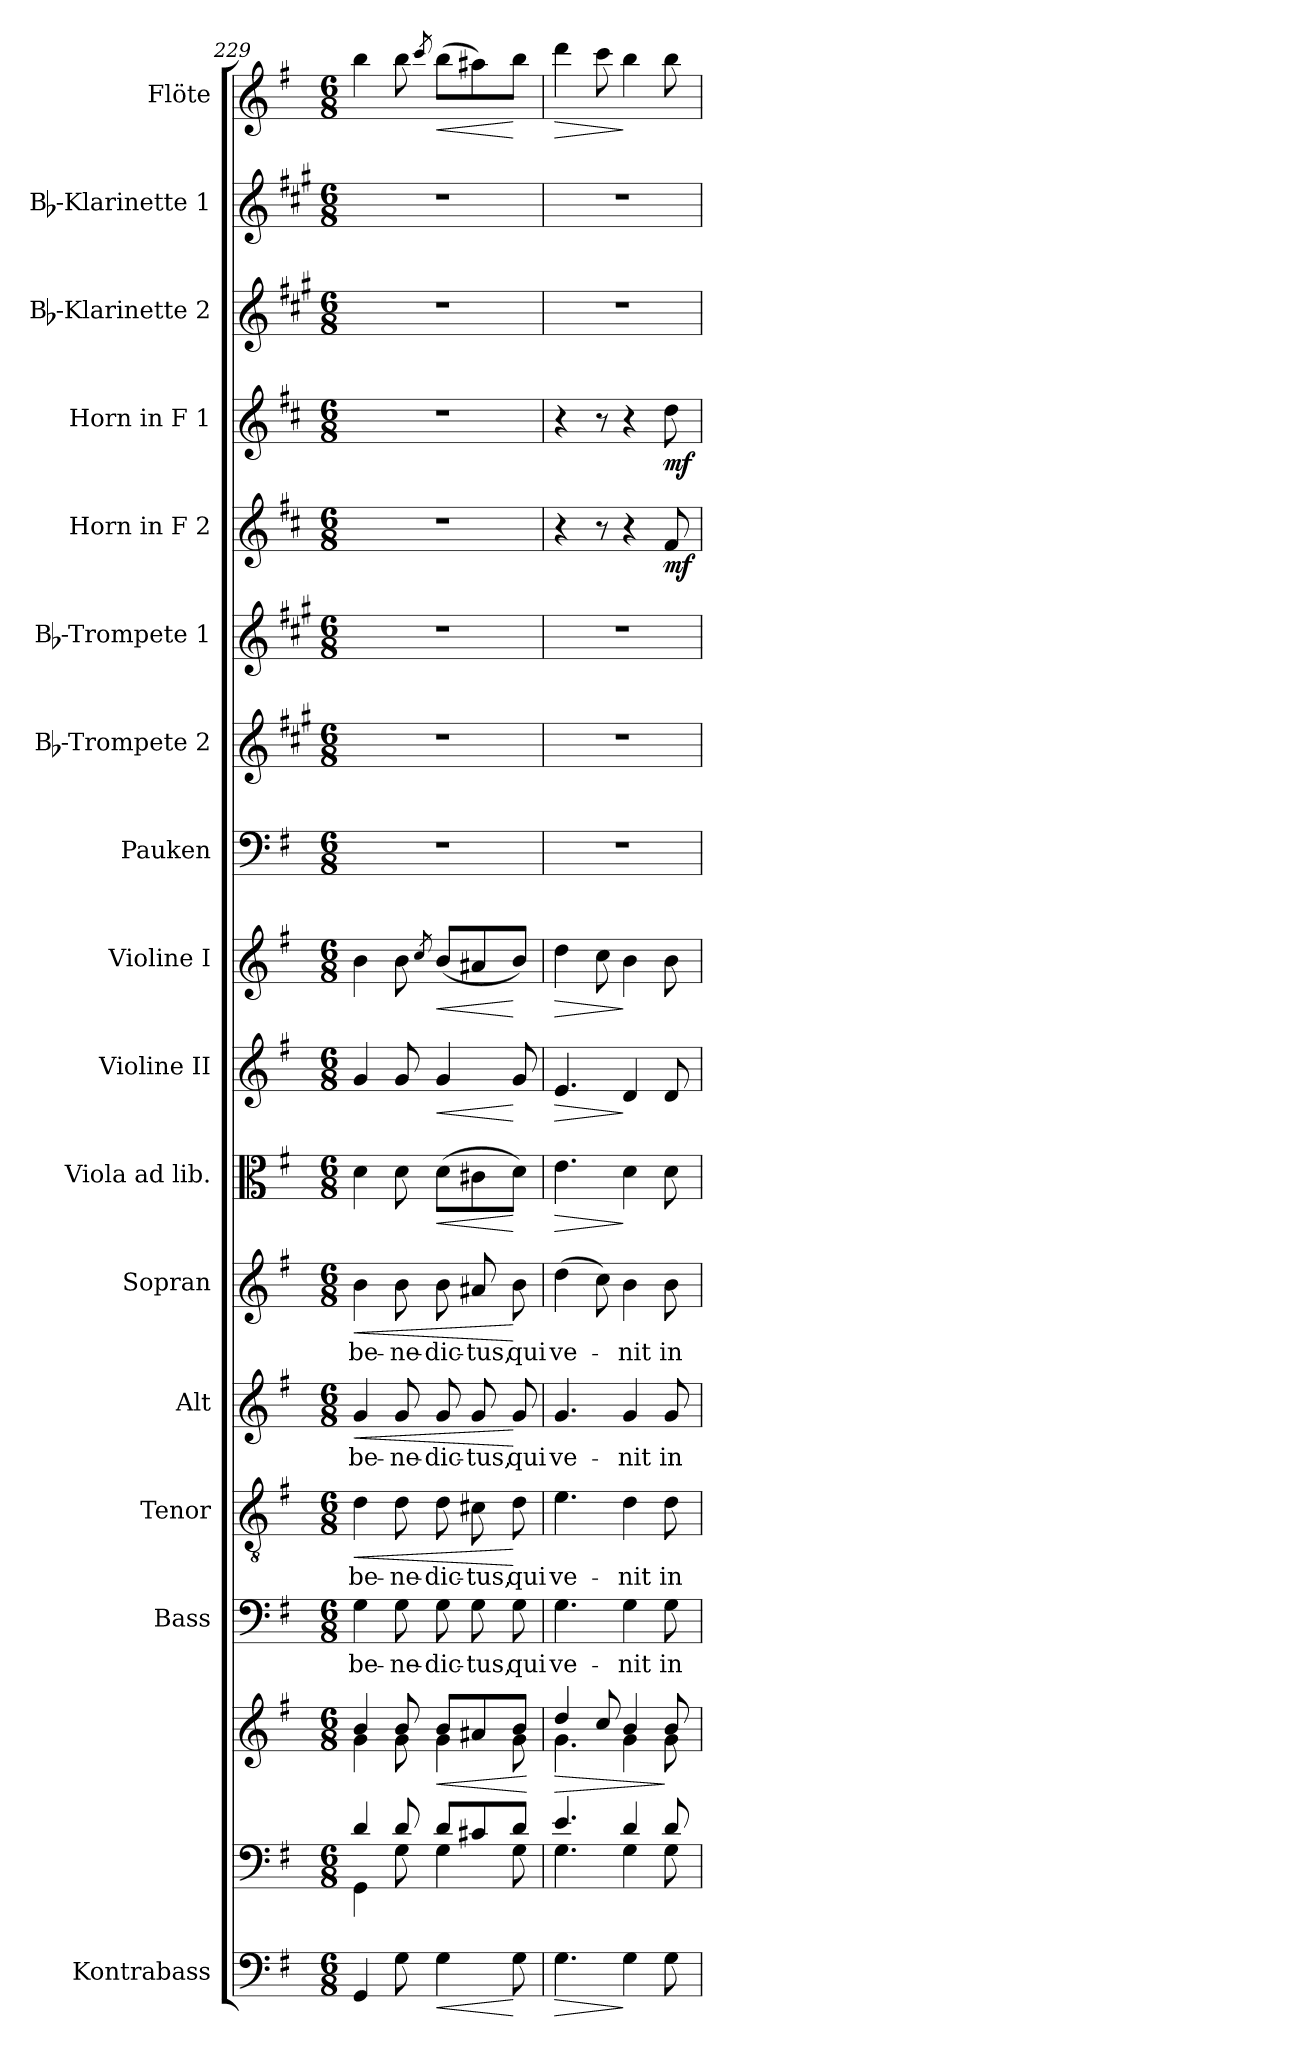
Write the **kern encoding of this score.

**kern	**dynam	**kern	**kern	**dynam	**kern	**text	**kern	**text	**dynam	**kern	**text	**dynam	**kern	**text	**dynam	**kern	**dynam	**kern	**dynam	**kern	**dynam	**kern	**kern	**kern	**kern	**dynam	**kern	**dynam	**kern	**kern	**kern	**dynam
*part17	*part17	*part16	*part16	*part16	*part15	*part15	*part14	*part14	*part14	*part13	*part13	*part13	*part12	*part12	*part12	*part11	*part11	*part10	*part10	*part9	*part9	*part8	*part7	*part6	*part5	*part5	*part4	*part4	*part3	*part2	*part1	*part1
*staff18	*staff18	*staff17	*staff16	*staff16/17	*staff15	*staff15	*staff14	*staff14	*staff14	*staff13	*staff13	*staff13	*staff12	*staff12	*staff12	*staff11	*staff11	*staff10	*staff10	*staff9	*staff9	*staff8	*staff7	*staff6	*staff5	*staff5	*staff4	*staff4	*staff3	*staff2	*staff1	*staff1
*I"Kontrabass	*	*	*	*	*I"Bass	*	*I"Tenor	*	*	*I"Alt	*	*	*I"Sopran	*	*	*I"Viola ad lib.	*	*I"Violine II	*	*I"Violine I	*	*I"Pauken	*I"Bb-Trompete 2	*I"Bb-Trompete 1	*I"Horn in F 2	*	*I"Horn in F 1	*	*I"Bb-Klarinette 2	*I"Bb-Klarinette 1	*I"Flöte	*
*I'Kb.	*	*	*	*	*I'B.	*	*I'T.	*	*	*I'A.	*	*	*I'S.	*	*	*I'Vla.	*	*I'Vl. II	*	*I'Vl. I	*	*I'Pk.	*I'Bb Trp. 2	*I'Bb Trp. 1	*	*	*	*	*I'Bb Kl. 2	*I'Bb Kl. 1	*I'Fl.	*
*clefF4	*	*clefF4	*clefG2	*	*clefF4	*	*clefGv2	*	*	*clefG2	*	*	*clefG2	*	*	*clefC3	*	*clefG2	*	*clefG2	*	*clefF4	*clefG2	*clefG2	*clefG2	*	*clefG2	*	*clefG2	*clefG2	*clefG2	*
*ITrd7c12	*	*	*	*	*	*	*	*	*	*	*	*	*	*	*	*	*	*	*	*	*	*	*ITrd1c2	*ITrd1c2	*ITrd4c7	*	*ITrd4c7	*	*ITrd1c2	*ITrd1c2	*	*
*k[f#]	*	*k[f#]	*k[f#]	*	*k[f#]	*	*k[f#]	*	*	*k[f#]	*	*	*k[f#]	*	*	*k[f#]	*	*k[f#]	*	*k[f#]	*	*k[f#]	*k[f#]	*k[f#]	*k[f#]	*	*k[f#]	*	*k[f#]	*k[f#]	*k[f#]	*
*G:	*	*G:	*G:	*	*G:	*	*G:	*	*	*G:	*	*	*G:	*	*	*G:	*	*G:	*	*G:	*	*G:	*G:	*G:	*G:	*	*G:	*	*G:	*G:	*G:	*
*M6/8	*	*M6/8	*M6/8	*	*M6/8	*	*M6/8	*	*	*M6/8	*	*	*M6/8	*	*	*M6/8	*	*M6/8	*	*M6/8	*	*M6/8	*M6/8	*M6/8	*M6/8	*	*M6/8	*	*M6/8	*M6/8	*M6/8	*
=229	=229	=229	=229	=229	=229	=229	=229	=229	=229	=229	=229	=229	=229	=229	=229	=229	=229	=229	=229	=229	=229	=229	=229	=229	=229	=229	=229	=229	=229	=229	=229	=229
*	*	*^	*^	*	*	*	*	*	*	*	*	*	*	*	*	*	*	*	*	*	*	*	*	*	*	*	*	*	*	*	*	*
!	!	!	!	!	!	!	!	!LO:LY:b	!	!LO:LY:b	!LO:HP:b	!	!LO:LY:b	!LO:HP:b	!	!LO:LY:b	!LO:HP:b	!	!	!	!	!	!	!	!	!	!	!	!	!	!	!	!	!
4GGG/	.	4d/	4GG\	4b/	4g\	.	4G\	be-	4d\	be-	<	4g/	be-	<	4b\	be-	<	4d\	.	4g/	.	4b\	.	2.r	2.r	2.r	2.r	.	2.r	.	2.r	2.r	4bb\	.
!	!	!	!	!	!	!	!	!LO:LY:b	!	!LO:LY:b	!	!	!LO:LY:b	!	!	!LO:LY:b	!	!	!	!	!	!	!	!	!	!	!	!	!	!	!	!	!	!
8GG\	.	8d/	8G\	8b/	8g\	.	8G\	-ne-	8d\	-ne-	.	8g/	-ne-	.	8b\	-ne-	.	8d\	.	8g/	.	8b\	.	.	.	.	.	.	.	.	.	.	8bb\	.
.	.	.	.	.	.	.	.	.	.	.	.	.	.	.	.	.	.	.	.	.	.	8qcc/	.	.	.	.	.	.	.	.	.	.	8qccc/	.
!	!LO:HP:b	!	!	!	!	!LO:HP:b	!	!LO:LY:b	!	!LO:LY:b	!	!	!LO:LY:b	!	!	!LO:LY:b	!	!	!LO:HP:b	!	!LO:HP:b	!	!LO:HP:b	!	!	!	!	!	!	!	!	!	!	!LO:HP:b
4GG\	<	8d/L	4G\	8b/L	4g\	<	8G\	-dic-	8d\	-dic-	.	8g/	-dic-	.	8b\	-dic-	.	(>8d\L	<	4g/	<	(<8b/L	<	.	.	.	.	.	.	.	.	.	(>8bb\L	<
!	!	!	!	!	!	!	!	!LO:LY:b	!	!LO:LY:b	!	!	!LO:LY:b	!	!	!LO:LY:b	!	!	!	!	!	!	!	!	!	!	!	!	!	!	!	!	!	!
.	.	8c#X/	.	8a#X/	.	.	8G\	-tus,	8c#X\	-tus,	.	8g/	-tus,	.	8a#X/	-tus,	.	8c#X\	.	.	.	8a#X/	.	.	.	.	.	.	.	.	.	.	8aa#X\)	.
!	!	!	!	!	!	!	!	!LO:LY:b	!	!LO:LY:b	!	!	!LO:LY:b	!	!	!LO:LY:b	!	!	!	!	!	!	!	!	!	!	!	!	!	!	!	!	!	!
8GG\	[	8d/J	8G\	8b/J	8g\	.	8G\	qui	8d\	qui	[	8g/	qui	[	8b\	qui	[	8d\J)	[	8g/	[	8b/J)	[	.	.	.	.	.	.	.	.	.	8bb\J	[
*	*	*v	*v	*	*	*	*	*	*	*	*	*	*	*	*	*	*	*	*	*	*	*	*	*	*	*	*	*	*	*	*	*	*	*
*	*	*	*v	*v	*	*	*	*	*	*	*	*	*	*	*	*	*	*	*	*	*	*	*	*	*	*	*	*	*	*	*	*	*
.	.	.	.	[	.	.	.	.	.	.	.	.	.	.	.	.	.	.	.	.	.	.	.	.	.	.	.	.	.	.	.	.
=230	=230	=230	=230	=230	=230	=230	=230	=230	=230	=230	=230	=230	=230	=230	=230	=230	=230	=230	=230	=230	=230	=230	=230	=230	=230	=230	=230	=230	=230	=230	=230	=230
!	!LO:HP:b	!	!	!LO:HP:b	!	!LO:LY:b	!	!LO:LY:b	!	!	!LO:LY:b	!	!	!LO:LY:b	!	!	!LO:HP:b	!	!LO:HP:b	!	!LO:HP:b	!	!	!	!	!	!	!	!	!	!	!LO:HP:b
*	*	*^	*^	*	*	*	*	*	*	*	*	*	*	*	*	*	*	*	*	*	*	*	*	*	*	*	*	*	*	*	*	*
4.GG\	>	4.e/	4.G\	4dd/	4.g\	>	4.G\	ve-	4.e\	ve-	.	4.g/	ve-	.	(>4dd\	ve-	.	4.e\	>	4.e/	>	4dd\	>	2.r	2.r	2.r	4r	.	4r	.	2.r	2.r	4ddd\	>
.	.	.	.	8cc/	.	.	.	.	.	.	.	.	.	.	8cc\)	.	.	.	.	.	.	8cc\	.	.	.	.	8r	.	8r	.	.	.	8ccc\	.
!	!	!	!	!	!	!	!	!LO:LY:b	!	!LO:LY:b	!	!	!LO:LY:b	!	!	!LO:LY:b	!	!	!	!	!	!	!	!	!	!	!	!	!	!	!	!	!	!
4GG\	]	4d/	4G\	4b/	4g\	.	4G\	-nit	4d\	-nit	.	4g/	-nit	.	4b\	-nit	.	4d\	]	4d/	]	4b\	]	.	.	.	4r	.	4r	.	.	.	4bb\	]
!	!	!	!	!	!	!	!	!LO:LY:b	!	!LO:LY:b	!	!	!LO:LY:b	!	!	!LO:LY:b	!	!	!	!	!	!	!	!	!	!	!	!LO:DY:b	!	!LO:DY:b	!	!	!	!
8GG\	.	8d/	8G\	8b/	8g\	]	8G\	in	8d\	in	.	8g/	in	.	8b\	in	.	8d\	.	8d/	.	8b\	.	.	.	.	8B/	mf	8g\	mf	.	.	8bb\	.
*	*	*v	*v	*	*	*	*	*	*	*	*	*	*	*	*	*	*	*	*	*	*	*	*	*	*	*	*	*	*	*	*	*	*	*
*	*	*	*v	*v	*	*	*	*	*	*	*	*	*	*	*	*	*	*	*	*	*	*	*	*	*	*	*	*	*	*	*	*	*
=	=	=	=	=	=	=	=	=	=	=	=	=	=	=	=	=	=	=	=	=	=	=	=	=	=	=	=	=	=	=	=	=
*-	*-	*-	*-	*-	*-	*-	*-	*-	*-	*-	*-	*-	*-	*-	*-	*-	*-	*-	*-	*-	*-	*-	*-	*-	*-	*-	*-	*-	*-	*-	*-	*-
